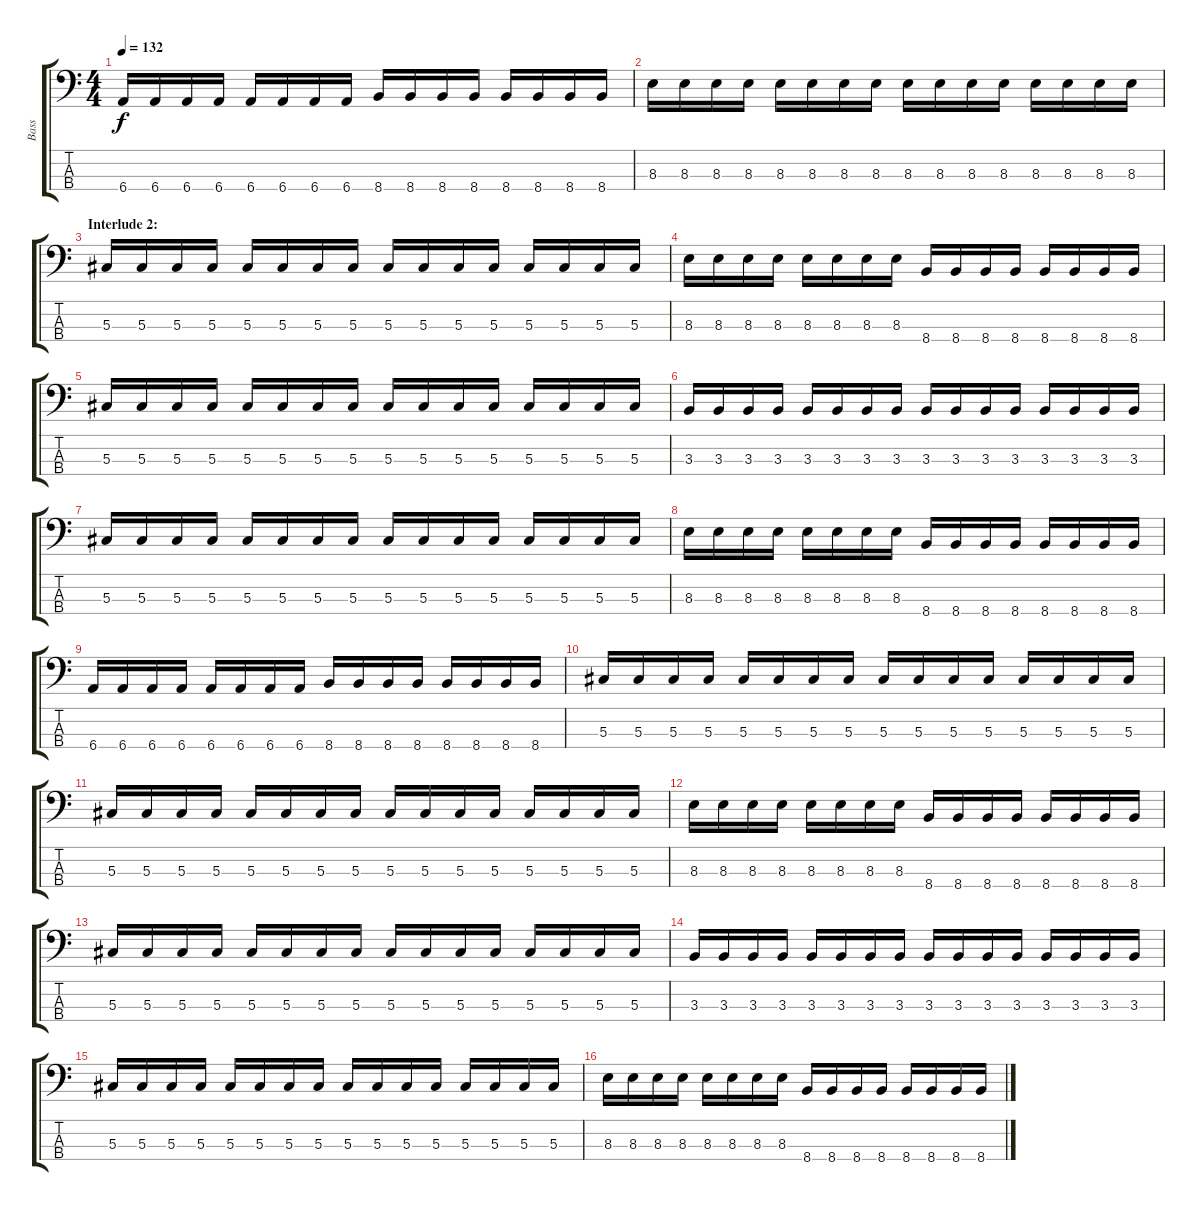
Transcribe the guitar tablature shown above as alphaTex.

\track ("Bass" "Bass") {instrument electricbassfinger}
\staff {score tabs}
\tuning (Gb2 Db2 Ab1 Eb1) {hide}
\ts (4 4)
\tempo 132
\clef f4
\ks c
6.4.16{dy f} 6.4.16 6.4.16 6.4.16 6.4.16 6.4.16 6.4.16 6.4.16 8.4.16 8.4.16 8.4.16 8.4.16 8.4.16 8.4.16 8.4.16 8.4.16 |
8.3.16 8.3.16 8.3.16 8.3.16 8.3.16 8.3.16 8.3.16 8.3.16 8.3.16 8.3.16 8.3.16 8.3.16 8.3.16 8.3.16 8.3.16 8.3.16 |
\section ("" "Interlude 2:")
5.3.16 5.3.16 5.3.16 5.3.16 5.3.16 5.3.16 5.3.16 5.3.16 5.3.16 5.3.16 5.3.16 5.3.16 5.3.16 5.3.16 5.3.16 5.3.16 |
8.3.16 8.3.16 8.3.16 8.3.16 8.3.16 8.3.16 8.3.16 8.3.16 8.4.16 8.4.16 8.4.16 8.4.16 8.4.16 8.4.16 8.4.16 8.4.16 |
5.3.16 5.3.16 5.3.16 5.3.16 5.3.16 5.3.16 5.3.16 5.3.16 5.3.16 5.3.16 5.3.16 5.3.16 5.3.16 5.3.16 5.3.16 5.3.16 |
3.3.16 3.3.16 3.3.16 3.3.16 3.3.16 3.3.16 3.3.16 3.3.16 3.3.16 3.3.16 3.3.16 3.3.16 3.3.16 3.3.16 3.3.16 3.3.16 |
5.3.16 5.3.16 5.3.16 5.3.16 5.3.16 5.3.16 5.3.16 5.3.16 5.3.16 5.3.16 5.3.16 5.3.16 5.3.16 5.3.16 5.3.16 5.3.16 |
8.3.16 8.3.16 8.3.16 8.3.16 8.3.16 8.3.16 8.3.16 8.3.16 8.4.16 8.4.16 8.4.16 8.4.16 8.4.16 8.4.16 8.4.16 8.4.16 |
6.4.16 6.4.16 6.4.16 6.4.16 6.4.16 6.4.16 6.4.16 6.4.16 8.4.16 8.4.16 8.4.16 8.4.16 8.4.16 8.4.16 8.4.16 8.4.16 |
5.3.16 5.3.16 5.3.16 5.3.16 5.3.16 5.3.16 5.3.16 5.3.16 5.3.16 5.3.16 5.3.16 5.3.16 5.3.16 5.3.16 5.3.16 5.3.16 |
5.3.16 5.3.16 5.3.16 5.3.16 5.3.16 5.3.16 5.3.16 5.3.16 5.3.16 5.3.16 5.3.16 5.3.16 5.3.16 5.3.16 5.3.16 5.3.16 |
8.3.16 8.3.16 8.3.16 8.3.16 8.3.16 8.3.16 8.3.16 8.3.16 8.4.16 8.4.16 8.4.16 8.4.16 8.4.16 8.4.16 8.4.16 8.4.16 |
5.3.16 5.3.16 5.3.16 5.3.16 5.3.16 5.3.16 5.3.16 5.3.16 5.3.16 5.3.16 5.3.16 5.3.16 5.3.16 5.3.16 5.3.16 5.3.16 |
3.3.16 3.3.16 3.3.16 3.3.16 3.3.16 3.3.16 3.3.16 3.3.16 3.3.16 3.3.16 3.3.16 3.3.16 3.3.16 3.3.16 3.3.16 3.3.16 |
5.3.16 5.3.16 5.3.16 5.3.16 5.3.16 5.3.16 5.3.16 5.3.16 5.3.16 5.3.16 5.3.16 5.3.16 5.3.16 5.3.16 5.3.16 5.3.16 |
8.3.16 8.3.16 8.3.16 8.3.16 8.3.16 8.3.16 8.3.16 8.3.16 8.4.16 8.4.16 8.4.16 8.4.16 8.4.16 8.4.16 8.4.16 8.4.16
